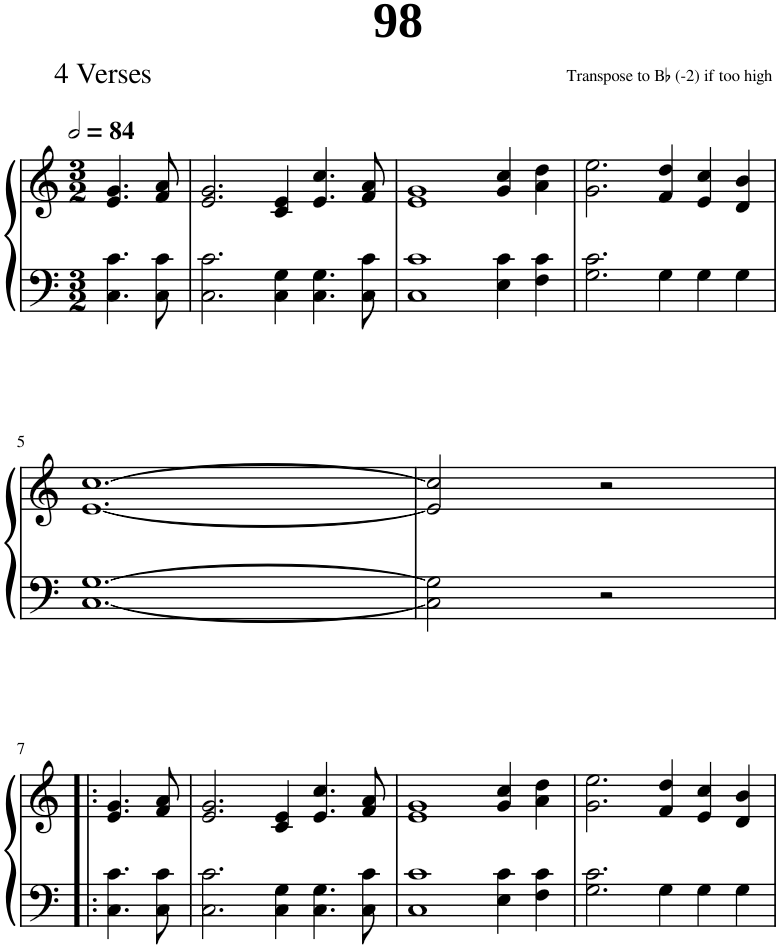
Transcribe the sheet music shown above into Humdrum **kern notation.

**kern	**kern
*part1	*part1
*staff2	*staff1
*I"Piano	*
*I'Pno.	*
*clefF4	*clefG2
*k[]	*k[]
*M3/2	*M3/2
*MM168	*MM168
=1	=1
4.C\ 4.c\	4.e/ 4.g/
8C\ 8c\	8f/ 8a/
=2	=2
2.C\ 2.c\	2.e/ 2.g/
4C\ 4G\	4c/ 4e/
4.C\ 4.G\	4.e/ 4.cc/
8C\ 8c\	8f/ 8a/
=3	=3
1C 1c	1e 1g
4E\ 4c\	4g/ 4cc/
4F\ 4c\	4a\ 4dd\
=4	=4
2.G\ 2.c\	2.g\ 2.ee\
4G\	4f/ 4dd/
4G\	4e/ 4cc/
4G\	4d/ 4b/
!!LO:LB:g=z
=5	=5
[1.C [1.G	[1.e [1.cc
=6	=6
2C\] 2G\]	2e/] 2cc/]
2r	2r
!!LO:LB:g=z
=7!|:	=7!|:
4.C\ 4.c\	4.e/ 4.g/
8C\ 8c\	8f/ 8a/
=8	=8
2.C\ 2.c\	2.e/ 2.g/
4C\ 4G\	4c/ 4e/
4.C\ 4.G\	4.e/ 4.cc/
8C\ 8c\	8f/ 8a/
=9	=9
1C 1c	1e 1g
4E\ 4c\	4g/ 4cc/
4F\ 4c\	4a\ 4dd\
=10	=10
2.G\ 2.c\	2.g\ 2.ee\
4G\	4f/ 4dd/
4G\	4e/ 4cc/
4G\	4d/ 4b/
=	=
*-	*-
